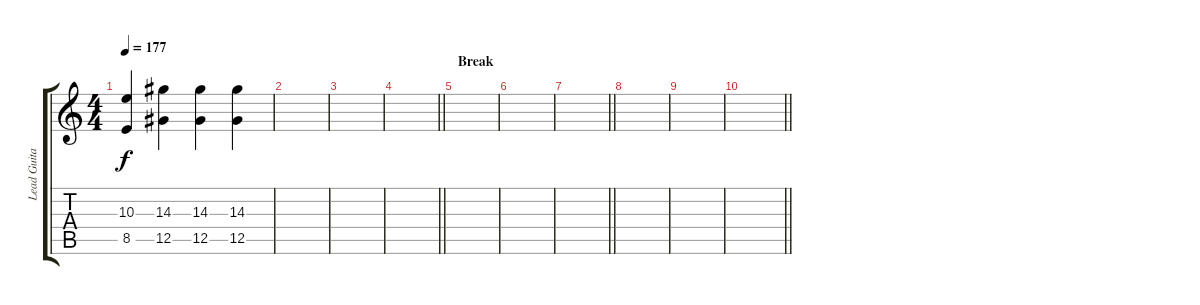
\track ("Lead Guitar" "Lead Guita") {instrument distortionguitar}
\staff {score tabs}
\tuning (Eb4 Bb3 Gb3 Db3 Ab2 Db2) {hide}
\ts (4 4)
\tempo 177
\clef g2
\ks c
(10.3 8.5).4{dy f} (14.3 12.5).4 (14.3 12.5).4 (14.3 12.5).4 |
|
|
\barLineRight lightlight
|
\section ("" "Break")
|
|
\barLineRight lightlight
|
|
|
\barLineRight lightlight
